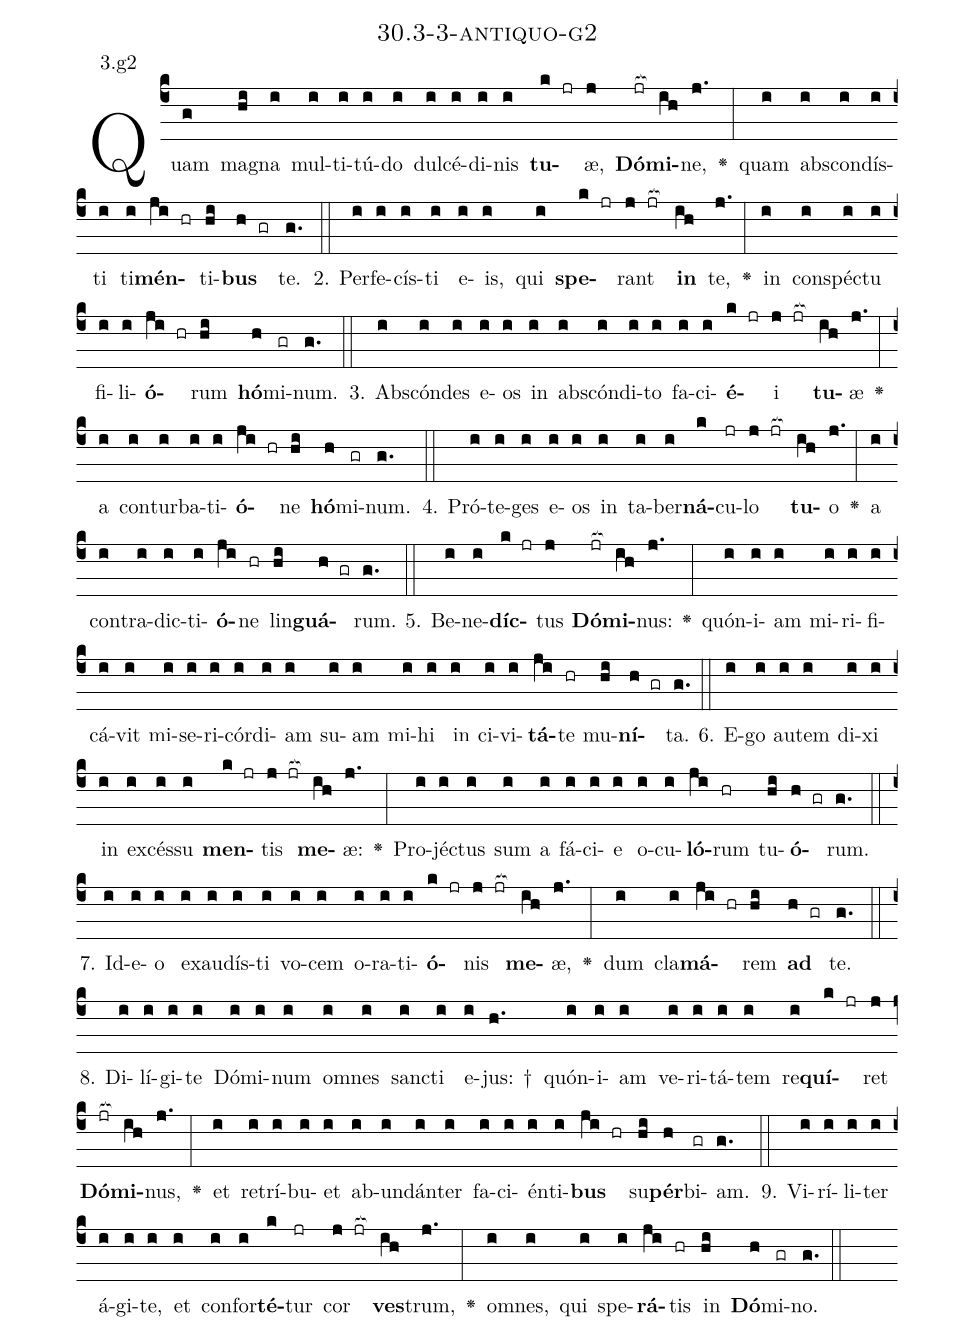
name: 30.3-3-antiquo-g2;
annotation: 3.g2;
%%
(c4)Quam(g) ma(hi)gna(i) mul(i)ti(i)tú(i)do(i) dul(i)cé(i)di(i)nis(i) <b>tu</b>(k jr)æ,(j) <b>Dó</b>(jr[ocb:1{])<b>mi</b>(ih[ocb:0}])ne,(j.) <v>\greheightstar</v>(:) quam(i) abs(i)con(i)dís(i)ti(i) ti(i)<b>mén</b>(ji hr)ti(hi)<b>bus</b>(h gr) te.(g.) (::)
2. Per(i)fe(i)cís(i)ti(i) e(i)is,(i) qui(i) <b>spe</b>(k jr)rant(j jr[ocb:1{]) <b>in</b>(ih[ocb:0}]) te,(j.) <v>\greheightstar</v>(:) in(i) con(i)spéc(i)tu(i) fi(i)li(i)<b>ó</b>(ji hr)rum(hi) <b>hó</b>(h)mi(gr)num.(g.) (::)
3. Abs(i)cón(i)des(i) e(i)os(i) in(i) abs(i)cón(i)di(i)to(i) fa(i)ci(i)<b>é</b>(k jr)i(j jr[ocb:1{]) <b>tu</b>(ih[ocb:0}])æ(j.) <v>\greheightstar</v>(:) a(i) con(i)tur(i)ba(i)ti(i)<b>ó</b>(ji hr)ne(hi) <b>hó</b>(h)mi(gr)num.(g.) (::)
4. Pró(i)te(i)ges(i) e(i)os(i) in(i) ta(i)ber(i)<b>ná</b>(k)cu(jr)lo(j jr[ocb:1{]) <b>tu</b>(ih[ocb:0}])o(j.) <v>\greheightstar</v>(:) a(i) con(i)tra(i)dic(i)ti(i)<b>ó</b>(ji)ne(hr) lin(hi)<b>guá</b>(h gr)rum.(g.) (::)
5. Be(i)ne(i)<b>díc</b>(k jr)tus(j) <b>Dó</b>(jr[ocb:1{])<b>mi</b>(ih[ocb:0}])nus:(j.) <v>\greheightstar</v>(:) quón(i)i(i)am(i) mi(i)ri(i)fi(i)cá(i)vit(i) mi(i)se(i)ri(i)cór(i)di(i)am(i) su(i)am(i) mi(i)hi(i) in(i) ci(i)vi(i)<b>tá</b>(ji)te(hr) mu(hi)<b>ní</b>(h gr)ta.(g.) (::)
6. E(i)go(i) au(i)tem(i) di(i)xi(i) in(i) ex(i)cés(i)su(i) <b>men</b>(k jr)tis(j jr[ocb:1{]) <b>me</b>(ih[ocb:0}])æ:(j.) <v>\greheightstar</v>(:) Pro(i)jéc(i)tus(i) sum(i) a(i) fá(i)ci(i)e(i) o(i)cu(i)<b>ló</b>(ji)rum(hr) tu(hi)<b>ó</b>(h gr)rum.(g.) (::)
7. Id(i)e(i)o(i) ex(i)au(i)dís(i)ti(i) vo(i)cem(i) o(i)ra(i)ti(i)<b>ó</b>(k jr)nis(j jr[ocb:1{]) <b>me</b>(ih[ocb:0}])æ,(j.) <v>\greheightstar</v>(:) dum(i) cla(i)<b>má</b>(ji hr)rem(hi) <b>ad</b>(h gr) te.(g.) (::)
8. Di(i)lí(i)gi(i)te(i) Dó(i)mi(i)num(i) om(i)nes(i) sanc(i)ti(i) e(i)jus: †(h.) quón(i)i(i)am(i) ve(i)ri(i)tá(i)tem(i) re(i)<b>quí</b>(k jr)ret(j) <b>Dó</b>(jr[ocb:1{])<b>mi</b>(ih[ocb:0}])nus,(j.) <v>\greheightstar</v>(:) et(i) re(i)trí(i)bu(i)et(i) ab(i)un(i)dán(i)ter(i) fa(i)ci(i)én(i)ti(i)<b>bus</b>(ji hr) su(hi)<b>pér</b>(h)bi(gr)am.(g.) (::)
9. Vi(i)rí(i)li(i)ter(i) á(i)gi(i)te,(i) et(i) con(i)for(i)<b>té</b>(k)tur(jr) cor(j jr[ocb:1{]) <b>ves</b>(ih[ocb:0}])trum,(j.) <v>\greheightstar</v>(:) om(i)nes,(i) qui(i) spe(i)<b>rá</b>(ji)tis(hr) in(hi) <b>Dó</b>(h)mi(gr)no.(g.) (::)
